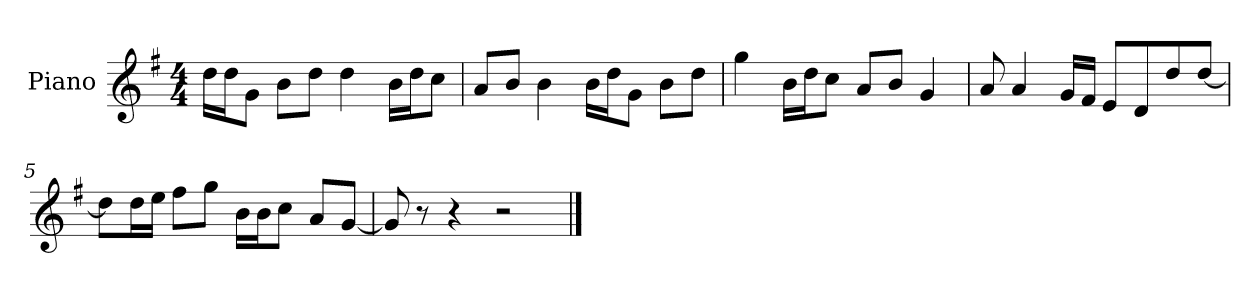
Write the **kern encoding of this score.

**kern
*part1
*staff1
*I"Piano
*I'P-no
*clefG2
*k[f#]
*M4/4
*MM90
=1
16dd\LL
16dd\J
8g\J
8b\L
8dd\J
4dd\
16b\LL
16dd\J
8cc\J
=2
8a/L
8b/J
4b\
16b\LL
16dd\J
8g\J
8b\L
8dd\J
=3
4gg\
16b\LL
16dd\J
8cc\J
8a/L
8b/J
4g/
=4
8a/
4a/
16g/LL
16f#/JJ
8e/L
8d/
8dd/
[8dd/J
!!LO:LB:g=z
=5
8dd\L]
16dd\L
16ee\JJ
8ff#\L
8gg\J
16b\LL
16b\J
8cc\J
8a/L
[8g/J
=6
8g/]
8r
4r
2r
==
*-
